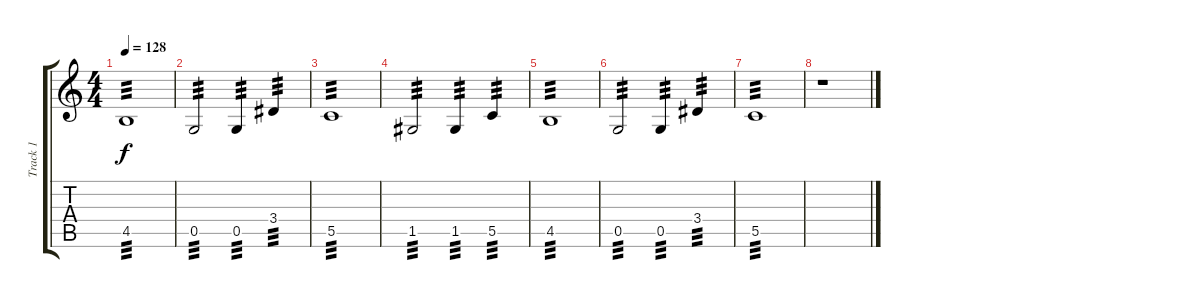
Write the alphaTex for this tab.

\track ("Track 1" "Track 1") {instrument distortionguitar}
\staff {score tabs}
\tuning (D4 A3 F3 C3 G2 C2) {hide}
\ts (4 4)
\tempo 128
\clef g2
\ks c
4.5.1{tp 3 dy f} |
0.5.2{tp 3} 0.5.4{tp 3} 3.4.4{tp 3} |
5.5.1{tp 3} |
1.5.2{tp 3} 1.5.4{tp 3} 5.5.4{tp 3} |
4.5.1{tp 3} |
0.5.2{tp 3} 0.5.4{tp 3} 3.4.4{tp 3} |
5.5.1{tp 3} |
r.1
